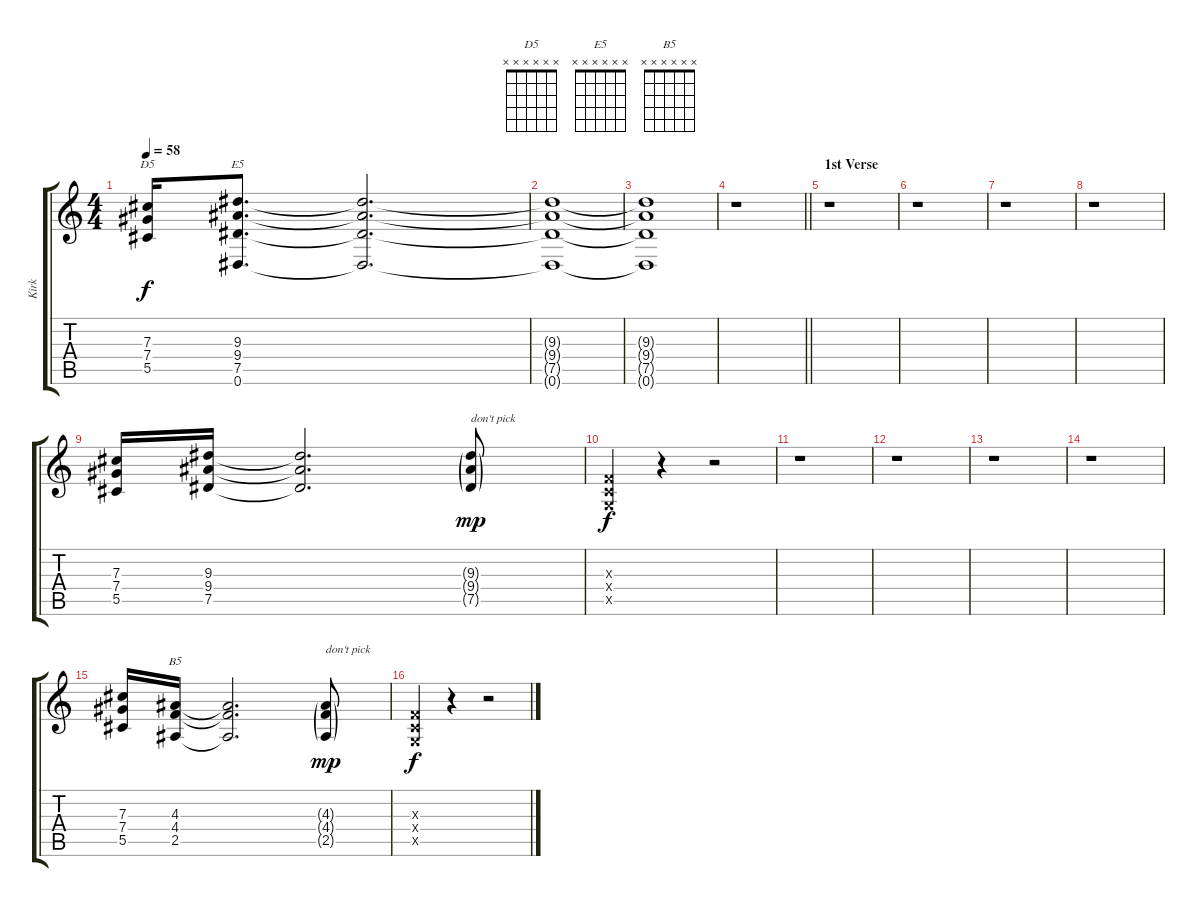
\track ("Kirk " "Kirk ") {instrument distortionguitar}
\staff {score tabs}
\tuning (Eb4 Bb3 Gb3 Db3 Ab2 Eb2) {hide}
\chord ("D5" x x x x x x)
\chord ("E5" x x x x x x)
\chord ("B5" x x x x x x)
\ts (4 4)
\tempo 58
\clef g2
\ks c
(7.3 7.4 5.5).16{ch "D5" dy f} (9.3 9.4 7.5 0.6).8{d ch "E5"} (9.3{t} 9.4{t} 7.5{t} 0.6{t}).2{d} |
(9.3{t} 9.4{t} 7.5{t} 0.6{t}).1 |
(9.3{t} 9.4{t} 7.5{t} 0.6{t}).1 |
\barLineRight lightlight
r.1 |
\section ("" "1st Verse")
r.1 |
r.1 |
r.1 |
r.1 |
(7.3 7.4 5.5).16 (9.3 9.4 7.5).16 (9.3{t} 9.4{t} 7.5{t}).2{d} (9.3{g} 9.4{g} 7.5{g}).8{txt "don't pick" dy mp} |
(-1.3{x} -1.4{x} -1.5{x}).4{dy f} r.4 r.2 |
r.1 |
r.1 |
r.1 |
r.1 |
(7.3 7.4 5.5).16 (4.3 4.4 2.5).16{ch "B5"} (4.3{t} 4.4{t} 2.5{t}).2{d} (4.3{g} 4.4{g} 2.5{g}).8{txt "don't pick" dy mp} |
(-1.3{x} -1.4{x} -1.5{x}).4{dy f} r.4 r.2
